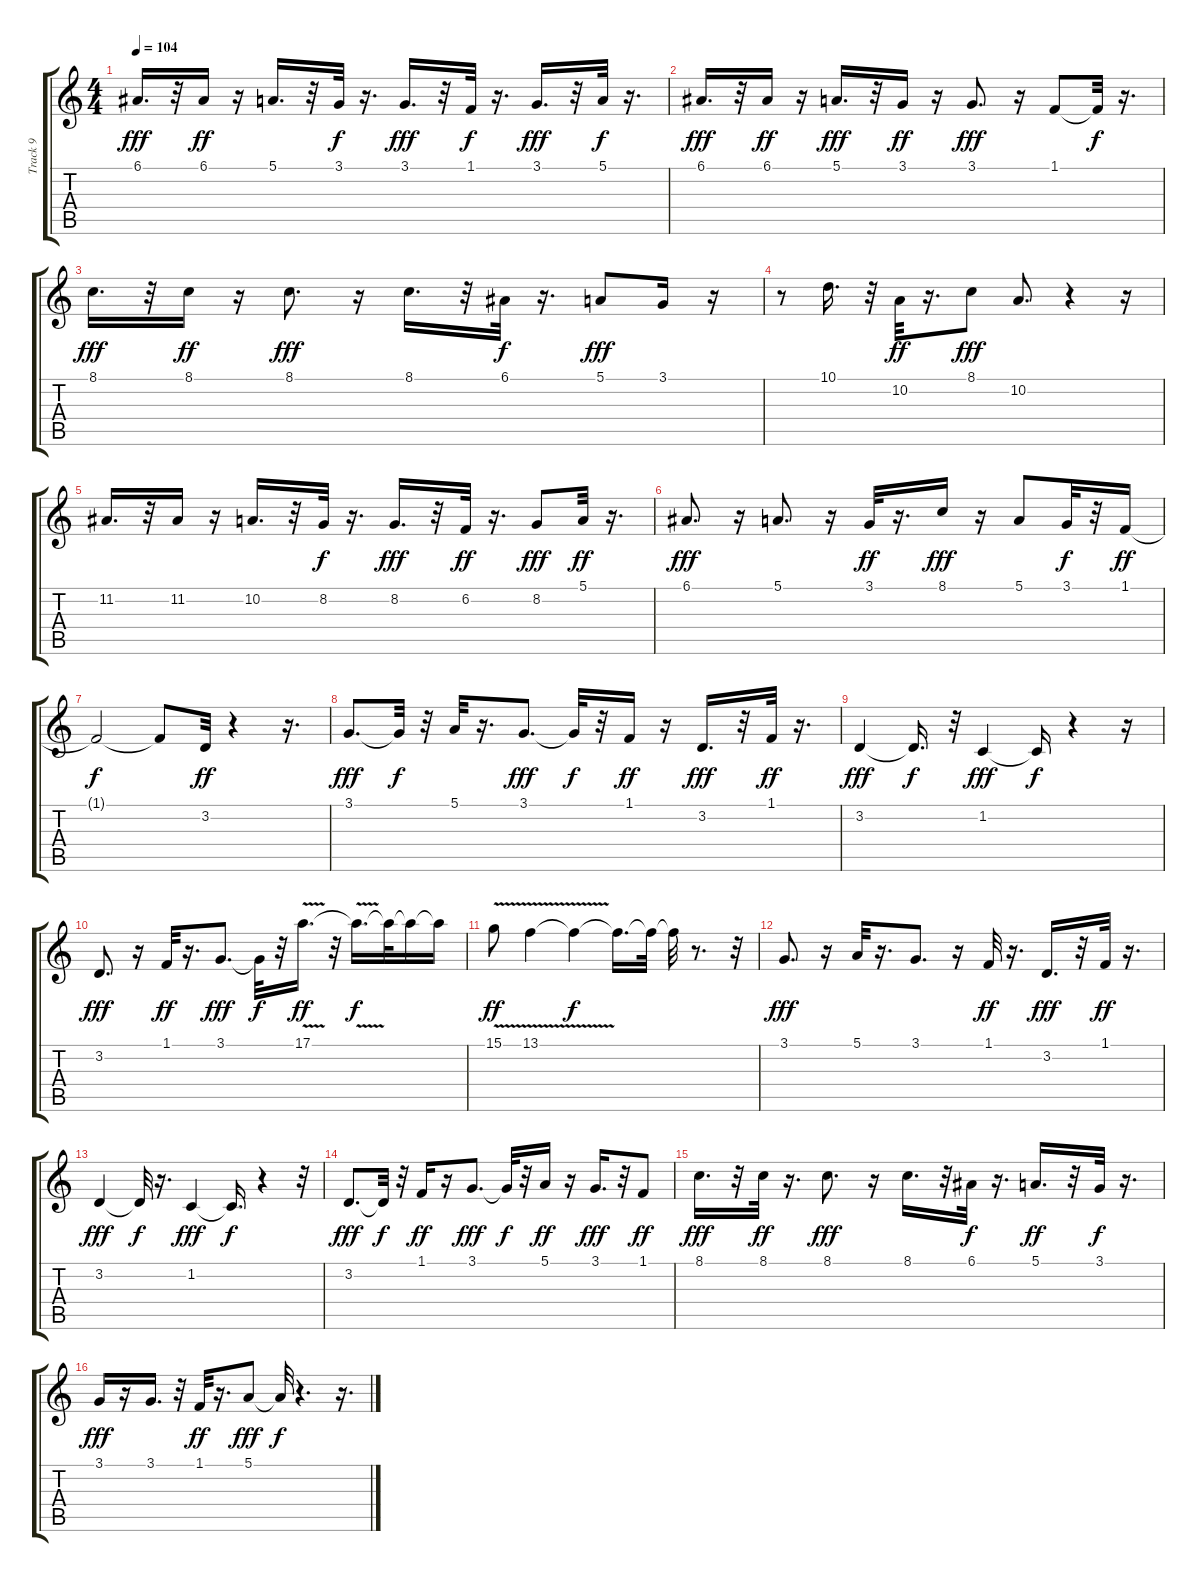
\track ("Track 9" "Track 9") {instrument altosax}
\staff {score tabs}
\tuning (E4 B3 G3 D3 A2 E2) {hide}
\ts (4 4)
\tempo 104
\clef g2
\ks c
6.1.16{d dy fff} r.32 6.1.16{dy ff} r.16 5.1.16{d} r.32 3.1.32{dy f} r.16{d} 3.1.16{d dy fff} r.32 1.1.32{dy f} r.16{d} 3.1.16{d dy fff} r.32 5.1.32{dy f} r.16{d} |
6.1.16{d dy fff} r.32 6.1.16{dy ff} r.16 5.1.16{d dy fff} r.32 3.1.16{dy ff} r.16 3.1.8{d dy fff} r.16 1.1.8 1.1{t}.32{dy f} r.16{d} |
8.1.16{d dy fff} r.32 8.1.16{dy ff} r.16 8.1.8{d dy fff} r.16 8.1.16{d} r.32 6.1.32{dy f} r.16{d} 5.1.8{dy fff} 3.1.16 r.16 |
r.8 10.1.16{d} r.32 10.2.32{dy ff} r.16{d} 8.1.8{dy fff} 10.2.8{d} r.4 r.16 |
11.2.16{d} r.32 11.2.16 r.16 10.2.16{d} r.32 8.2.32{dy f} r.16{d} 8.2.16{d dy fff} r.32 6.2.32{dy ff} r.16{d} 8.2.8{dy fff} 5.1.32{dy ff} r.16{d} |
6.1.8{d dy fff} r.16 5.1.8{d} r.16 3.1.32{dy ff} r.16{d} 8.1.16{dy fff} r.16 5.1.8 3.1.32{dy f} r.32 1.1.16{dy ff} |
1.1{t}.2{dy f} 1.1{t}.8 3.2.32{dy ff} r.4 r.16{d} |
3.1.8{d dy fff} 3.1{t}.32{dy f} r.32 5.1.32 r.16{d} 3.1.8{d dy fff} 3.1{t}.32{dy f} r.32 1.1.16{dy ff} r.16 3.2.16{d dy fff} r.32 1.1.32{dy ff} r.16{d} |
3.2.4{dy fff} 3.2{t}.16{d dy f} r.32 1.2.4{dy fff} 1.2{t}.16{dy f} r.4 r.16 |
3.2.8{d dy fff} r.16 1.1.32{dy ff} r.16{d} 3.1.8{d dy fff} 3.1{t}.32{dy f} r.32 17.1{v}.16{d dy ff} r.32 17.1{t}.16{d dy f} 17.1{t}.32 17.1{t}.16 17.1{t}.16 |
15.1{v}.8{dy ff} 13.1{v}.4 13.1{t}.4{dy f} 13.1{t}.16{d} 13.1{t}.32 13.1{t}.32 r.8{d} r.32 |
3.1.8{d dy fff} r.16 5.1.32 r.16{d} 3.1.8{d} r.16 1.1.32{dy ff} r.16{d} 3.2.16{d dy fff} r.32 1.1.32{dy ff} r.16{d} |
3.2.4{dy fff} 3.2{t}.32{dy f} r.16{d} 1.2.4{dy fff} 1.2{t}.16{d dy f} r.4 r.32 |
3.2.8{d dy fff} 3.2{t}.32{dy f} r.32 1.1.16{dy ff} r.16 3.1.8{d dy fff} 3.1{t}.32{dy f} r.32 5.1.16{dy ff} r.16 3.1.16{d dy fff} r.32 1.1.8{dy ff} |
8.1.16{d dy fff} r.32 8.1.32{dy ff} r.16{d} 8.1.8{d dy fff} r.16 8.1.16{d} r.32 6.1.32{dy f} r.16{d} 5.1.16{d dy ff} r.32 3.1.32{dy f} r.16{d} |
3.1.16{dy fff} r.16 3.1.16{d} r.32 1.1.32{dy ff} r.16{d} 5.1.8{dy fff} 5.1{t}.32{dy f} r.4{d} r.16{d}
